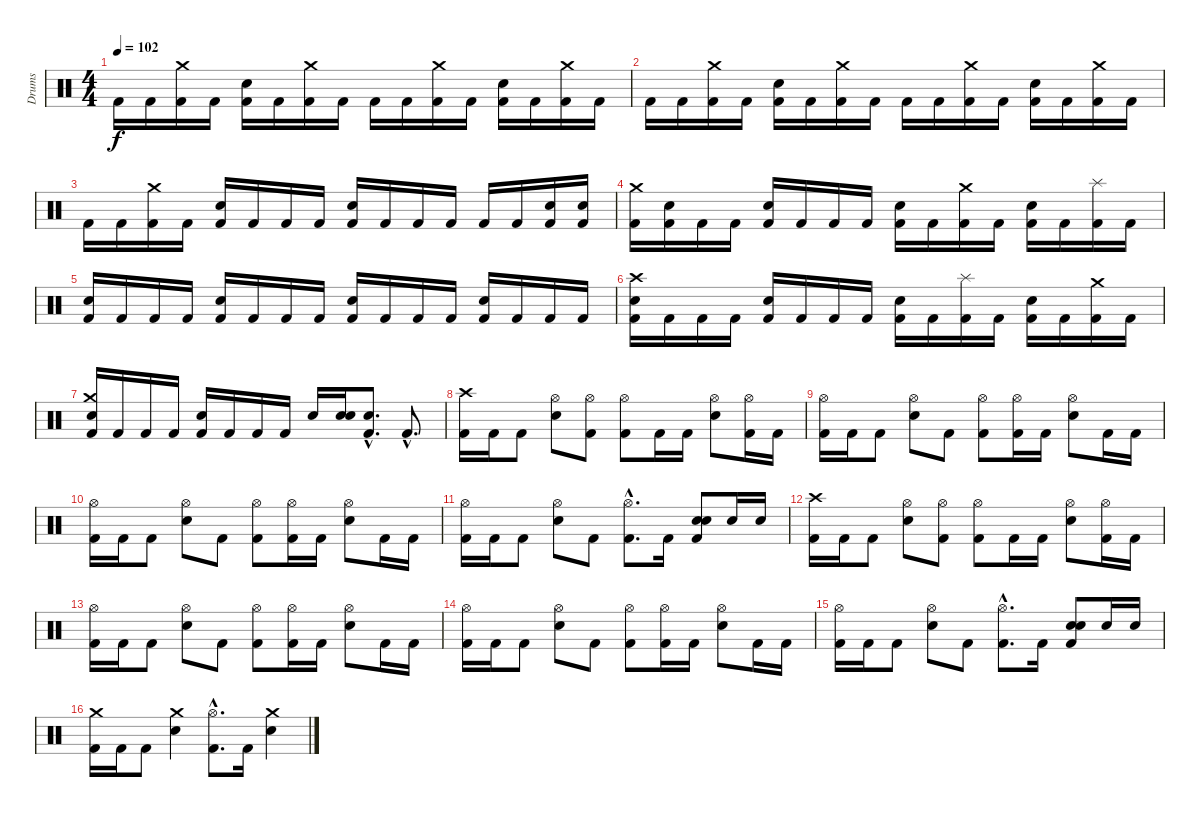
\track ("Drums" "Drums") {instrument percussion}
\staff {score}
\articulation defaults
\ts (4 4)
\tempo 102
\clef neutral
\ks c "Kick (hit) 2".16{dy f} "Kick (hit) 2".16
("Kick (hit) 2" "Crash medium (hit)").16 "Kick (hit) 2".16 ("Kick (hit) 2" "Electric Snare (hit)").16 "Kick (hit) 2".16 ("Kick (hit) 2" "Crash medium (hit)").16 "Kick (hit) 2".16 "Kick (hit) 2".16 "Kick (hit) 2".16 ("Kick (hit) 2" "Crash medium (hit)").16 "Kick (hit) 2".16 ("Kick (hit) 2" "Electric Snare (hit)").16 "Kick (hit) 2".16 ("Kick (hit) 2" "Crash medium (hit)").16 "Kick (hit) 2".16 |
"Kick (hit) 2".16 "Kick (hit) 2".16 ("Kick (hit) 2" "Crash medium (hit)").16 "Kick (hit) 2".16 ("Kick (hit) 2" "Electric Snare (hit)").16 "Kick (hit) 2".16 ("Kick (hit) 2" "Crash medium (hit)").16 "Kick (hit) 2".16 "Kick (hit) 2".16 "Kick (hit) 2".16 ("Kick (hit) 2" "Crash medium (hit)").16 "Kick (hit) 2".16 ("Kick (hit) 2" "Electric Snare (hit)").16 "Kick (hit) 2".16 ("Kick (hit) 2" "Crash medium (hit)").16 "Kick (hit) 2".16 |
"Kick (hit) 2".16 "Kick (hit) 2".16 ("Kick (hit) 2" "Crash medium (hit)").16 "Kick (hit) 2".16 ("Kick (hit) 2" "Electric Snare (hit)").16 "Kick (hit) 2".16 "Kick (hit) 2".16 "Kick (hit) 2".16 ("Kick (hit) 2" "Electric Snare (hit)").16 "Kick (hit) 2".16 "Kick (hit) 2".16 "Kick (hit) 2".16 "Kick (hit) 2".16 "Kick (hit) 2".16 ("Kick (hit) 2" "Electric Snare (hit)").16 ("Kick (hit) 2" "Electric Snare (hit)").16 |
("Kick (hit) 2" "Crash medium (hit)").16 ("Snare (hit)" "Kick (hit) 2").16 "Kick (hit) 2".16 "Kick (hit) 2".16 ("Kick (hit) 2" "Electric Snare (hit)").16 "Kick (hit) 2".16 "Kick (hit) 2".16 "Kick (hit) 2".16 ("Kick (hit) 2" "Electric Snare (hit)").16 "Kick (hit) 2".16 ("Kick (hit) 2" "Crash medium (hit)").16 "Kick (hit) 2".16 ("Kick (hit) 2" "Electric Snare (hit)").16 "Kick (hit) 2".16 ("Kick (hit) 2" "Splash (hit)").16 "Kick (hit) 2".16 |
("Kick (hit) 2" "Electric Snare (hit)").16 "Kick (hit) 2".16 "Kick (hit) 2".16 "Kick (hit) 2".16 ("Kick (hit) 2" "Electric Snare (hit)").16 "Kick (hit) 2".16 "Kick (hit) 2".16 "Kick (hit) 2".16 ("Kick (hit) 2" "Electric Snare (hit)").16 "Kick (hit) 2".16 "Kick (hit) 2".16 "Kick (hit) 2".16 ("Kick (hit) 2" "Electric Snare (hit)").16 "Kick (hit) 2".16 "Kick (hit) 2".16 "Kick (hit) 2".16 |
("Kick (hit) 2" "Crash high (hit)" "Electric Snare (hit)").16 "Kick (hit) 2".16 "Kick (hit) 2".16 "Kick (hit) 2".16 ("Kick (hit) 2" "Electric Snare (hit)").16 "Kick (hit) 2".16 "Kick (hit) 2".16 "Kick (hit) 2".16 ("Kick (hit) 2" "Electric Snare (hit)").16 "Kick (hit) 2".16 ("Kick (hit) 2" "Splash (hit)").16 "Kick (hit) 2".16 ("Kick (hit) 2" "Electric Snare (hit)").16 "Kick (hit) 2".16 ("Kick (hit) 2" "Crash medium (hit)").16 "Kick (hit) 2".16 |
("Kick (hit) 2" "Electric Snare (hit)" "Crash medium (hit)").16 "Kick (hit) 2".16 "Kick (hit) 2".16 "Kick (hit) 2".16 ("Kick (hit) 2" "Electric Snare (hit)").16 "Kick (hit) 2".16 "Kick (hit) 2".16 "Kick (hit) 2".16 "Electric Snare (hit)".16 ("Snare (hit)" "Electric Snare (hit)").16 ("Snare (hit)"{hac} "Kick (hit) 2"{hac}).8{d} "Kick (hit) 2"{hac}.8{d} |
("Kick (hit) 2" "Crash high (hit)").16 "Kick (hit) 2".16 "Kick (hit) 2".8 ("Hi-Hat (open)" "Electric Snare (hit)").8 ("Kick (hit) 2" "Hi-Hat (open)").8 ("Kick (hit) 2" "Hi-Hat (open)").8 "Kick (hit) 2".16 "Kick (hit) 2".16 ("Hi-Hat (open)" "Electric Snare (hit)").8 ("Kick (hit) 2" "Hi-Hat (open)").16 "Kick (hit) 2".16 |
("Kick (hit) 2" "Hi-Hat (open)").16 "Kick (hit) 2".16 "Kick (hit) 2".8 ("Hi-Hat (open)" "Electric Snare (hit)").8 "Kick (hit) 2".8 ("Kick (hit) 2" "Hi-Hat (open)").8 ("Kick (hit) 2" "Hi-Hat (open)").16 "Kick (hit) 2".16 ("Hi-Hat (open)" "Electric Snare (hit)").8 "Kick (hit) 2".16 "Kick (hit) 2".16 |
("Kick (hit) 2" "Hi-Hat (open)").16 "Kick (hit) 2".16 "Kick (hit) 2".8 ("Hi-Hat (open)" "Electric Snare (hit)").8 "Kick (hit) 2".8 ("Kick (hit) 2" "Hi-Hat (open)").8 ("Kick (hit) 2" "Hi-Hat (open)").16 "Kick (hit) 2".16 ("Hi-Hat (open)" "Electric Snare (hit)").8 "Kick (hit) 2".16 "Kick (hit) 2".16 |
("Kick (hit) 2" "Hi-Hat (open)").16 "Kick (hit) 2".16 "Kick (hit) 2".8 ("Hi-Hat (open)" "Electric Snare (hit)").8 "Kick (hit) 2".8 ("Kick (hit) 2"{hac} "Hi-Hat (open)"{hac}).8{d} "Kick (hit) 2".16 ("Snare (hit)" "Kick (hit) 2" "Electric Snare (hit)").8 "Electric Snare (hit)".16 "Electric Snare (hit)".16 |
("Kick (hit) 2" "Crash high (hit)").16 "Kick (hit) 2".16 "Kick (hit) 2".8 ("Hi-Hat (open)" "Electric Snare (hit)").8 ("Kick (hit) 2" "Hi-Hat (open)").8 ("Kick (hit) 2" "Hi-Hat (open)").8 "Kick (hit) 2".16 "Kick (hit) 2".16 ("Hi-Hat (open)" "Electric Snare (hit)").8 ("Kick (hit) 2" "Hi-Hat (open)").16 "Kick (hit) 2".16 |
("Kick (hit) 2" "Hi-Hat (open)").16 "Kick (hit) 2".16 "Kick (hit) 2".8 ("Hi-Hat (open)" "Electric Snare (hit)").8 "Kick (hit) 2".8 ("Kick (hit) 2" "Hi-Hat (open)").8 ("Kick (hit) 2" "Hi-Hat (open)").16 "Kick (hit) 2".16 ("Hi-Hat (open)" "Electric Snare (hit)").8 "Kick (hit) 2".16 "Kick (hit) 2".16 |
("Kick (hit) 2" "Hi-Hat (open)").16 "Kick (hit) 2".16 "Kick (hit) 2".8 ("Hi-Hat (open)" "Electric Snare (hit)").8 "Kick (hit) 2".8 ("Kick (hit) 2" "Hi-Hat (open)").8 ("Kick (hit) 2" "Hi-Hat (open)").16 "Kick (hit) 2".16 ("Hi-Hat (open)" "Electric Snare (hit)").8 "Kick (hit) 2".16 "Kick (hit) 2".16 |
("Kick (hit) 2" "Hi-Hat (open)").16 "Kick (hit) 2".16 "Kick (hit) 2".8 ("Hi-Hat (open)" "Electric Snare (hit)").8 "Kick (hit) 2".8 ("Kick (hit) 2"{hac} "Hi-Hat (open)"{hac}).8{d} "Kick (hit) 2".16 ("Snare (hit)" "Kick (hit) 2" "Electric Snare (hit)").8 "Electric Snare (hit)".16 "Electric Snare (hit)".16 |
("Kick (hit) 2" "Crash medium (hit)").16 "Kick (hit) 2".16 "Kick (hit) 2".8 ("Electric Snare (hit)" "Crash medium (hit)").4 ("Kick (hit) 2"{hac} "Hi-Hat (open)"{hac}).8{d} "Kick (hit) 2".16 ("Electric Snare (hit)" "Crash medium (hit)").4
